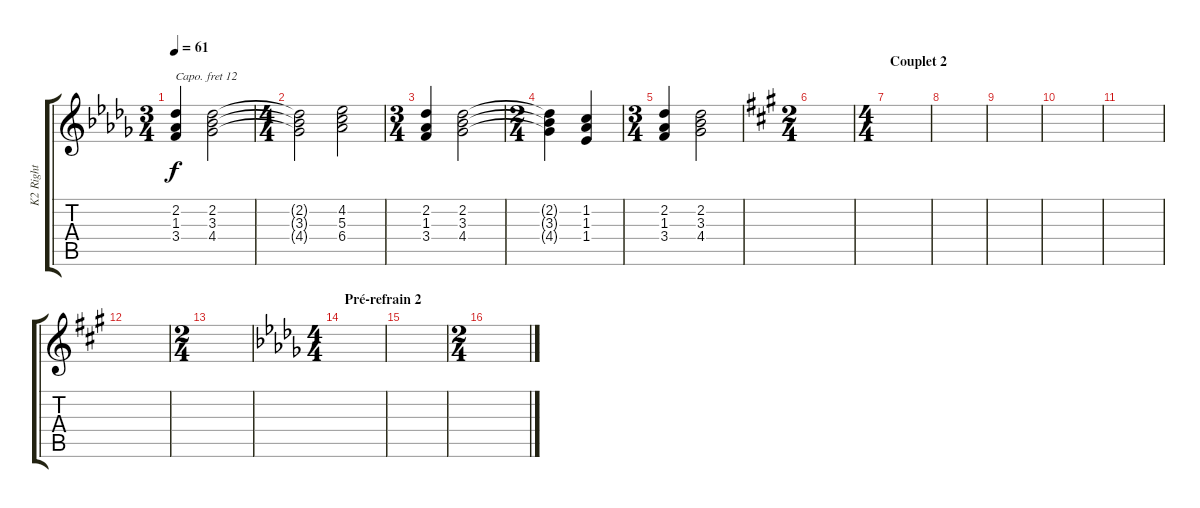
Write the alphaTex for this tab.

\track ("K2 Right" "K2 Right") {instrument drawbarorgan}
\staff {score tabs}
\capo 12
\tuning (E4 B3 G3 D3 A2 E2) {hide}
\ts (3 4)
\tempo 61
\clef g2
\ks db
(2.2 1.3 3.4).4{dy f} (2.2 3.3 4.4).2 |
\ts (4 4)
(2.2{t} 3.3{t} 4.4{t}).2 (4.2 5.3 6.4).2 |
\ts (3 4)
(2.2 1.3 3.4).4 (2.2 3.3 4.4).2 |
\ts (2 4)
(2.2{t} 3.3{t} 4.4{t}).4 (1.2 1.3 1.4).4 |
\ts (3 4)
(2.2 1.3 3.4).4 (2.2 3.3 4.4).2 |
\ts (2 4)
\ks a
|
\ts (4 4)
\section ("" "Couplet 2")
|
|
|
|
|
|
\ts (2 4)
|
\ts (4 4)
\section ("" "Pré-refrain 2")
\ks db
|
|
\ts (2 4)
